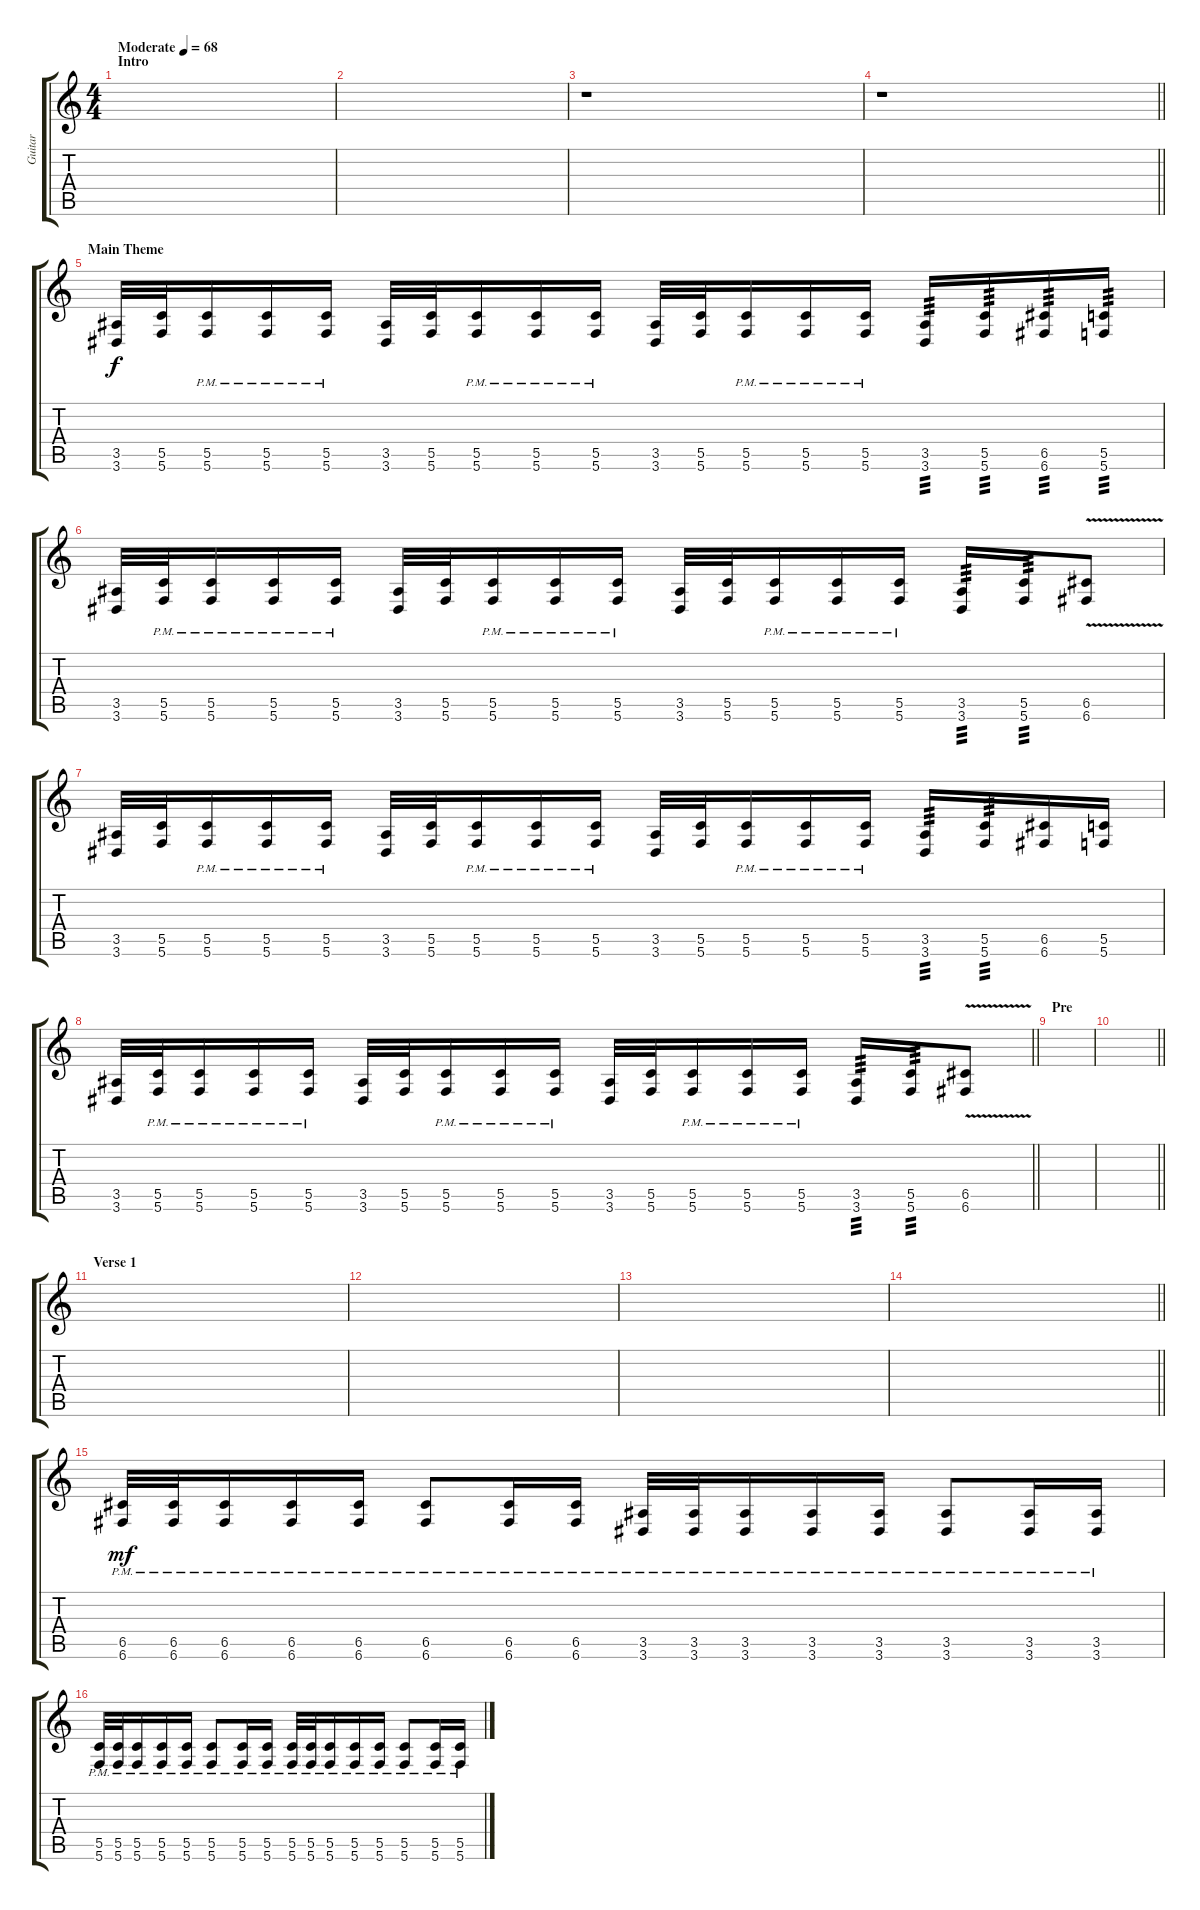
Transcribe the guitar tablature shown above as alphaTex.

\track ("Guitar" "Guitar") {instrument distortionguitar}
\staff {score tabs}
\tuning (D4 A3 F3 C3 G2 C2) {hide}
\ts (4 4)
\section ("" "Intro")
\tempo (68 "Moderate")
\clef g2
\ks c
|
|
r.1 |
\barLineRight lightlight
r.1 |
\section ("" "Main Theme")
(3.5 3.6).32{beam merge} (5.5 5.6).32 (5.5{pm} 5.6{pm}).16 (5.5{pm} 5.6{pm}).16 (5.5{pm} 5.6{pm}).16 (3.5 3.6).32 (5.5 5.6).32 (5.5{pm} 5.6{pm}).16 (5.5{pm} 5.6{pm}).16{beam merge} (5.5{pm} 5.6{pm}).16 (3.5 3.6).32 (5.5 5.6).32 (5.5{pm} 5.6{pm}).16 (5.5{pm} 5.6{pm}).16{beam merge} (5.5{pm} 5.6{pm}).16 (3.5 3.6).16{tp 3} (5.5 5.6).16{tp 3} (6.5 6.6).16{tp 3} (5.5 5.6).16{tp 3} |
(3.5 3.6).32{beam merge} (5.5{pm} 5.6{pm}).32 (5.5{pm} 5.6{pm}).16 (5.5{pm} 5.6{pm}).16 (5.5{pm} 5.6{pm}).16 (3.5 3.6).32 (5.5 5.6).32 (5.5{pm} 5.6{pm}).16 (5.5{pm} 5.6{pm}).16{beam merge} (5.5{pm} 5.6{pm}).16 (3.5 3.6).32 (5.5 5.6).32 (5.5{pm} 5.6{pm}).16 (5.5{pm} 5.6{pm}).16{beam merge} (5.5{pm} 5.6{pm}).16 (3.5 3.6).16{tp 3} (5.5 5.6).16{tp 3} (6.5{v} 6.6{v}).8 |
(3.5 3.6).32{beam merge} (5.5 5.6).32 (5.5{pm} 5.6{pm}).16 (5.5{pm} 5.6{pm}).16 (5.5{pm} 5.6{pm}).16 (3.5 3.6).32 (5.5 5.6).32 (5.5{pm} 5.6{pm}).16 (5.5{pm} 5.6{pm}).16{beam merge} (5.5{pm} 5.6{pm}).16 (3.5 3.6).32 (5.5 5.6).32 (5.5{pm} 5.6{pm}).16 (5.5{pm} 5.6{pm}).16{beam merge} (5.5{pm} 5.6{pm}).16 (3.5 3.6).16{tp 3} (5.5 5.6).16{tp 3} (6.5 6.6).16 (5.5 5.6).16 |
\barLineRight lightlight
(3.5 3.6).32{beam merge} (5.5{pm} 5.6{pm}).32 (5.5{pm} 5.6{pm}).16 (5.5{pm} 5.6{pm}).16 (5.5{pm} 5.6{pm}).16 (3.5 3.6).32 (5.5 5.6).32 (5.5{pm} 5.6{pm}).16 (5.5{pm} 5.6{pm}).16{beam merge} (5.5{pm} 5.6{pm}).16 (3.5 3.6).32 (5.5 5.6).32 (5.5{pm} 5.6{pm}).16 (5.5{pm} 5.6{pm}).16{beam merge} (5.5{pm} 5.6{pm}).16 (3.5 3.6).16{tp 3} (5.5 5.6).16{tp 3} (6.5{v} 6.6{v}).8 |
\section ("" "Pre")
|
\barLineRight lightlight
|
\section ("" "Verse 1")
|
|
|
\barLineRight lightlight
|
(6.5{pm} 6.6{pm}).32{dy mf beam merge} (6.5{pm} 6.6{pm}).32 (6.5{pm} 6.6{pm}).16 (6.5{pm} 6.6{pm}).16 (6.5{pm} 6.6{pm}).16 (6.5{pm} 6.6{pm}).8 (6.5{pm} 6.6{pm}).16 (6.5{pm} 6.6{pm}).16 (3.5{pm} 3.6{pm}).32{beam merge} (3.5{pm} 3.6{pm}).32 (3.5{pm} 3.6{pm}).16 (3.5{pm} 3.6{pm}).16 (3.5{pm} 3.6{pm}).16 (3.5{pm} 3.6{pm}).8 (3.5{pm} 3.6{pm}).16 (3.5{pm} 3.6{pm}).16 |
(5.5{pm} 5.6{pm}).32{beam merge} (5.5{pm} 5.6{pm}).32 (5.5{pm} 5.6{pm}).16 (5.5{pm} 5.6{pm}).16 (5.5{pm} 5.6{pm}).16 (5.5{pm} 5.6{pm}).8 (5.5{pm} 5.6{pm}).16 (5.5{pm} 5.6{pm}).16 (5.5{pm} 5.6{pm}).32{beam merge} (5.5{pm} 5.6{pm}).32 (5.5{pm} 5.6{pm}).16 (5.5{pm} 5.6{pm}).16 (5.5{pm} 5.6{pm}).16 (5.5{pm} 5.6{pm}).8 (5.5{pm} 5.6{pm}).16 (5.5{pm} 5.6{pm}).16
